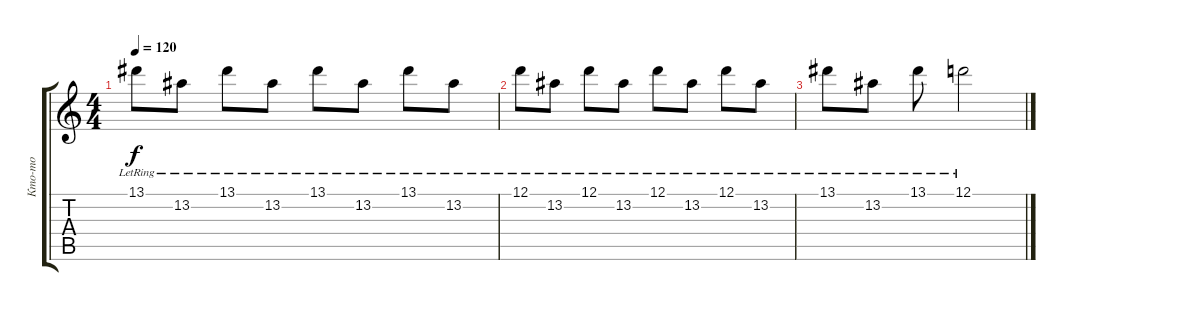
\track ("Кто-то" "Кто-то") {instrument electricguitarjazz}
\staff {score tabs}
\tuning (D4 A3 F3 C3 G2 D2) {hide}
\ts (4 4)
\tempo 120
\clef g2
\ks c
13.1{lr}.8{dy f} 13.2{lr}.8 13.1{lr}.8 13.2{lr}.8 13.1{lr}.8 13.2{lr}.8 13.1{lr}.8 13.2{lr}.8 |
12.1{lr}.8 13.2{lr}.8 12.1{lr}.8 13.2{lr}.8 12.1{lr}.8 13.2{lr}.8 12.1{lr}.8 13.2{lr}.8 |
13.1{lr}.8 13.2{lr}.8 13.1{lr}.8 12.1{lr}.2
